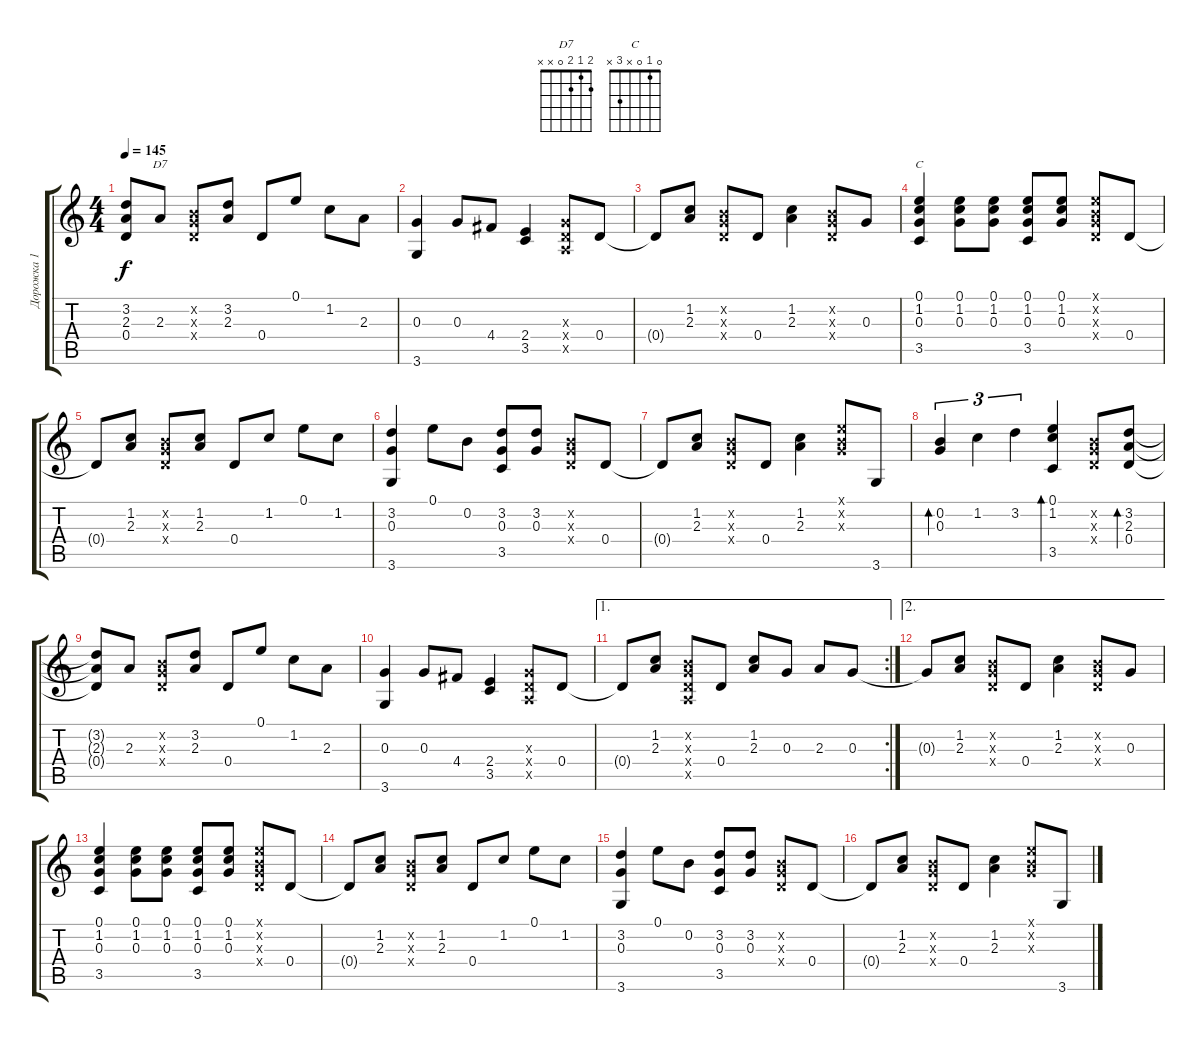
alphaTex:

\track ("Дорожка 1" "Дорожка 1") {instrument acousticguitarsteel}
\staff {score tabs}
\tuning (E4 B3 G3 D3 A2 E2) {hide}
\chord ("D7" 2 1 2 0 x x)
\chord ("C" 0 1 0 x 3 x)
\ts (4 4)
\tempo 145
\clef g2
\ks c
(3.2{t} 2.3{t} 0.4{t}).8{dy f} 2.3.8{ch "D7"} (0.2{x} 0.3{x} 0.4{x}).8 (3.2 2.3).8 0.4.8 0.1.8 1.2.8 2.3.8 |
(0.3 3.6).4 0.3.8 4.4.8 (2.4 3.5).4 (0.3{x} 0.4{x} 0.5{x}).8 0.4.8 |
0.4{t}.8 (1.2 2.3).8 (0.2{x} 0.3{x} 0.4{x}).8 0.4.8 (1.2 2.3).4 (0.2{x} 0.3{x} 0.4{x}).8 0.3.8 |
(0.1 1.2 0.3 3.5).4{ch "C"} (0.1 1.2 0.3).8 (0.1 1.2 0.3).8 (0.1 1.2 0.3 3.5).8 (0.1 1.2 0.3).8 (0.1{x} 0.2{x} 0.3{x} 0.4{x}).8 0.4.8 |
0.4{t}.8 (1.2 2.3).8 (0.2{x} 0.3{x} 0.4{x}).8 (1.2 2.3).8 0.4.8 1.2.8 0.1.8 1.2.8 |
(3.2 0.3 3.6).4 0.1.8 0.2.8 (3.2 0.3 3.5).8 (3.2 0.3).8 (0.2{x} 0.3{x} 0.4{x}).8 0.4.8 |
0.4{t}.8 (1.2 2.3).8 (0.2{x} 0.3{x} 0.4{x}).8 0.4.8 (1.2 2.3).4 (0.1{x} 0.2{x} 0.3{x}).8 3.6.8 |
(0.2 0.3).4{tu (3 2) bd 60} 1.2.4{tu (3 2)} 3.2.4{tu (3 2)} (0.1 1.2 3.5).4{bd 60} (0.2{x} 0.3{x} 0.4{x}).8 (3.2 2.3 0.4).8{bd 60} |
(3.2{t} 2.3{t} 0.4{t}).8 2.3.8 (0.2{x} 0.3{x} 0.4{x}).8 (3.2 2.3).8 0.4.8 0.1.8 1.2.8 2.3.8 |
(0.3 3.6).4 0.3.8 4.4.8 (2.4 3.5).4 (0.3{x} 0.4{x} 0.5{x}).8 0.4.8 |
\ae 1
\rc 2
0.4{t}.8 (1.2 2.3).8 (0.2{x} 0.3{x} 0.4{x} 0.5{x}).8 0.4.8 (1.2 2.3).8 0.3.8 2.3.8 0.3.8 |
\ae 2
0.3{t}.8 (1.2 2.3).8 (0.2{x} 0.3{x} 0.4{x}).8 0.4.8 (1.2 2.3).4 (0.2{x} 0.3{x} 0.4{x}).8 0.3.8 |
(0.1 1.2 0.3 3.5).4 (0.1 1.2 0.3).8 (0.1 1.2 0.3).8 (0.1 1.2 0.3 3.5).8 (0.1 1.2 0.3).8 (0.1{x} 0.2{x} 0.3{x} 0.4{x}).8 0.4.8 |
0.4{t}.8 (1.2 2.3).8 (0.2{x} 0.3{x} 0.4{x}).8 (1.2 2.3).8 0.4.8 1.2.8 0.1.8 1.2.8 |
(3.2 0.3 3.6).4 0.1.8 0.2.8 (3.2 0.3 3.5).8 (3.2 0.3).8 (0.2{x} 0.3{x} 0.4{x}).8 0.4.8 |
0.4{t}.8 (1.2 2.3).8 (0.2{x} 0.3{x} 0.4{x}).8 0.4.8 (1.2 2.3).4 (0.1{x} 0.2{x} 0.3{x}).8 3.6.8
